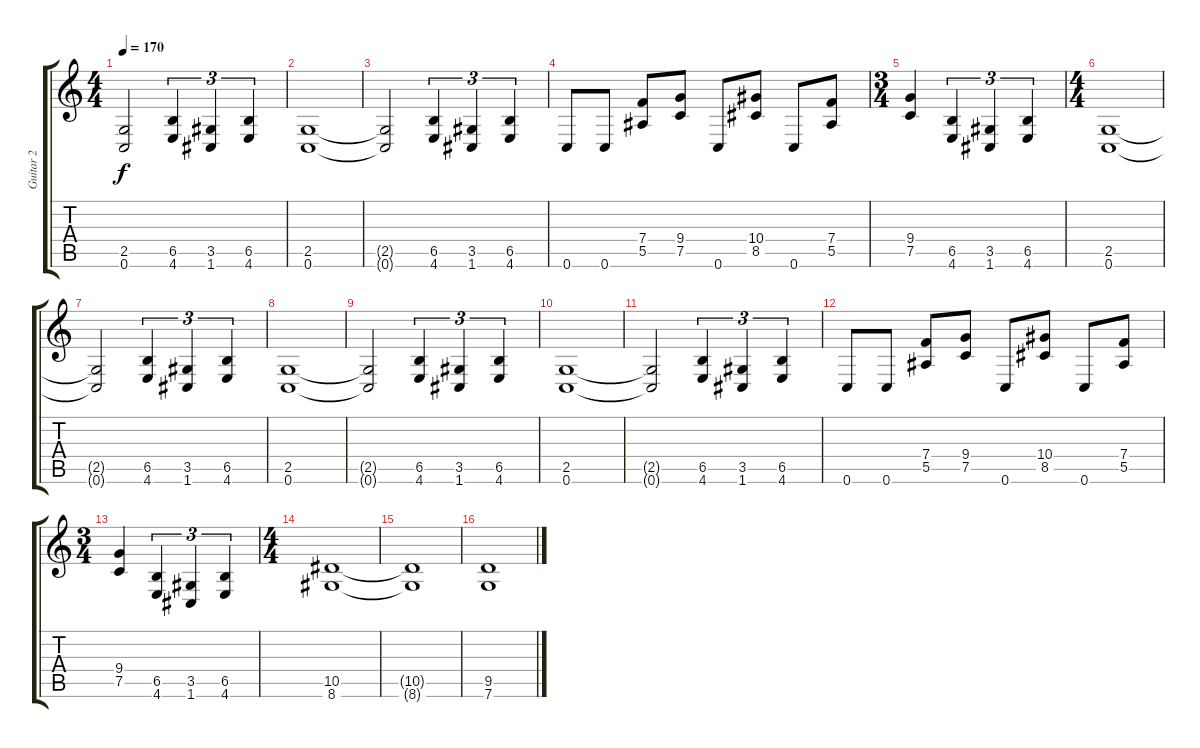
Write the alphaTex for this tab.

\track ("Guitar 2" "Guitar 2") {instrument overdrivenguitar}
\staff {score tabs}
\tuning (C4 G3 Eb3 Bb2 F2 C2) {hide}
\ts (4 4)
\tempo 170
\clef g2
\ks c
(2.5{t} 0.6{t}).2{dy f} (6.5 4.6).4{tu (3 2)} (3.5 1.6).4{tu (3 2)} (6.5 4.6).4{tu (3 2)} |
(2.5 0.6).1 |
(2.5{t} 0.6{t}).2 (6.5 4.6).4{tu (3 2)} (3.5 1.6).4{tu (3 2)} (6.5 4.6).4{tu (3 2)} |
0.6.8 0.6.8 (7.4 5.5).8 (9.4 7.5).8 0.6.8 (10.4 8.5).8 0.6.8 (7.4 5.5).8 |
\ts (3 4)
(9.4 7.5).4 (6.5 4.6).4{tu (3 2)} (3.5 1.6).4{tu (3 2)} (6.5 4.6).4{tu (3 2)} |
\ts (4 4)
(2.5 0.6).1 |
(2.5{t} 0.6{t}).2 (6.5 4.6).4{tu (3 2)} (3.5 1.6).4{tu (3 2)} (6.5 4.6).4{tu (3 2)} |
(2.5 0.6).1 |
(2.5{t} 0.6{t}).2 (6.5 4.6).4{tu (3 2)} (3.5 1.6).4{tu (3 2)} (6.5 4.6).4{tu (3 2)} |
(2.5 0.6).1 |
(2.5{t} 0.6{t}).2 (6.5 4.6).4{tu (3 2)} (3.5 1.6).4{tu (3 2)} (6.5 4.6).4{tu (3 2)} |
0.6.8 0.6.8 (7.4 5.5).8 (9.4 7.5).8 0.6.8 (10.4 8.5).8 0.6.8 (7.4 5.5).8 |
\ts (3 4)
(9.4 7.5).4 (6.5 4.6).4{tu (3 2)} (3.5 1.6).4{tu (3 2)} (6.5 4.6).4{tu (3 2)} |
\ts (4 4)
(10.5 8.6).1 |
(10.5{t} 8.6{t}).1 |
(9.5 7.6).1
